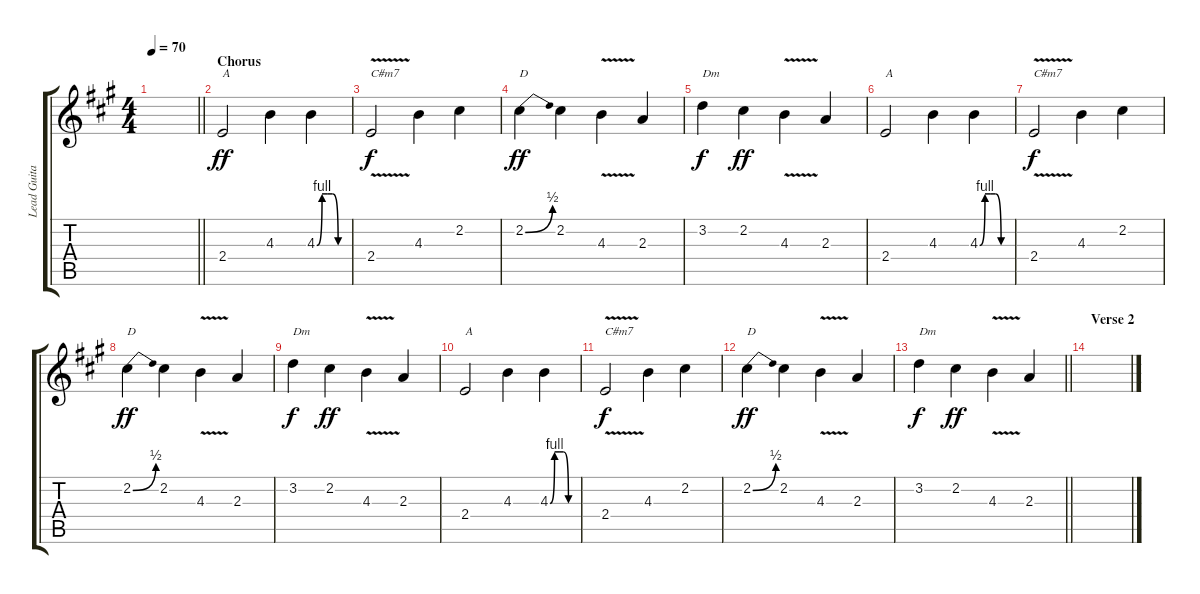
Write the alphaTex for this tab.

\track ("Lead Guitar (Richie Samobra)" "Lead Guita") {instrument distortionguitar}
\staff {score tabs}
\tuning (E4 B3 G3 D3 A2 E2) {hide}
\ts (4 4)
\tempo 70
\clef g2
\barLineRight lightlight
\ks a
|
\section ("" "Chorus")
2.4.2{txt "A" dy ff} 4.3.4 4.3{be (custom 0 0 10 4 20 4 30 4 41 0 60 0)}.4 |
2.4{v}.2{txt "C#m7" dy f} 4.3.4 2.2.4 |
2.2{be (bend 0 0 60 2)}.4{txt "D" dy ff} 2.2.4 4.3{v}.4 2.3.4 |
3.2.4{txt "Dm" dy f} 2.2.4{dy ff} 4.3{v}.4 2.3.4 |
2.4.2{txt "A"} 4.3.4 4.3{be (custom 0 0 10 4 20 4 30 4 41 0 60 0)}.4 |
2.4{v}.2{txt "C#m7" dy f} 4.3.4 2.2.4 |
2.2{be (bend 0 0 60 2)}.4{txt "D" dy ff} 2.2.4 4.3{v}.4 2.3.4 |
3.2.4{txt "Dm" dy f} 2.2.4{dy ff} 4.3{v}.4 2.3.4 |
2.4.2{txt "A"} 4.3.4 4.3{be (custom 0 0 10 4 20 4 30 4 41 0 60 0)}.4 |
2.4{v}.2{txt "C#m7" dy f} 4.3.4 2.2.4 |
2.2{be (bend 0 0 60 2)}.4{txt "D" dy ff} 2.2.4 4.3{v}.4 2.3.4 |
\barLineRight lightlight
3.2.4{txt "Dm" dy f} 2.2.4{dy ff} 4.3{v}.4 2.3.4 |
\section ("" "Verse 2")
